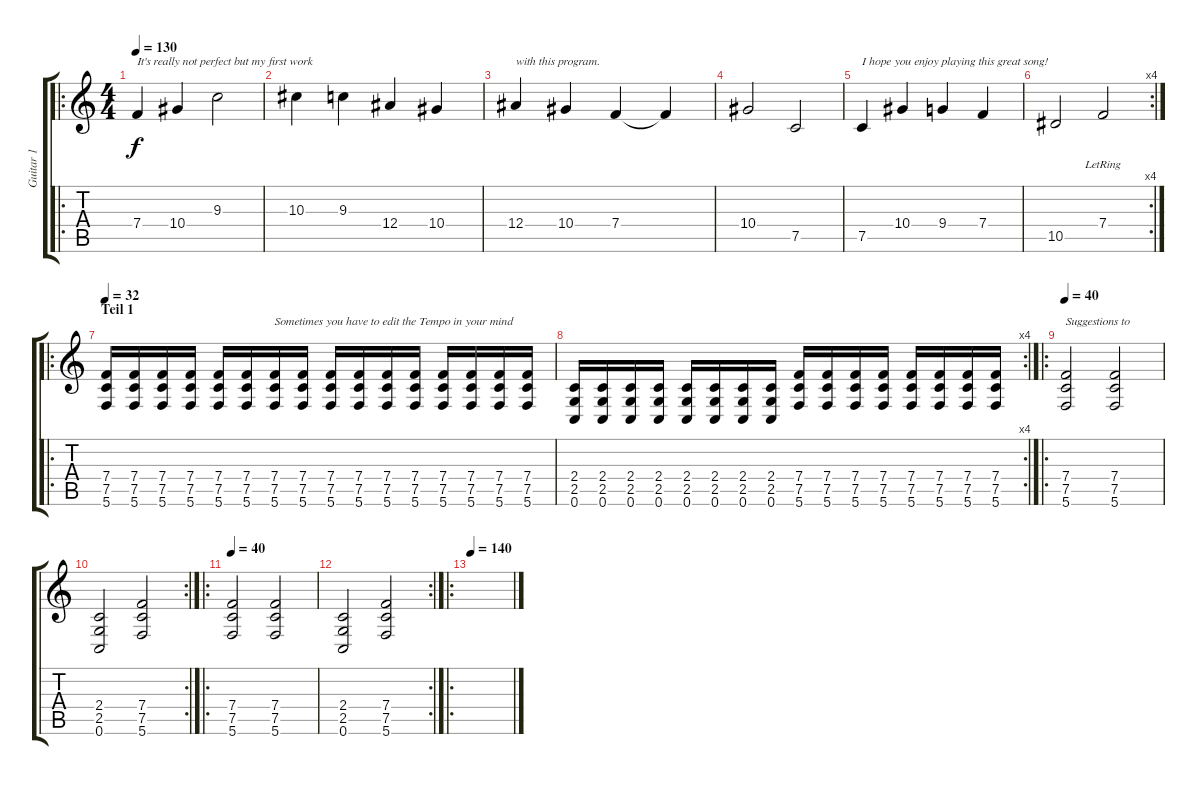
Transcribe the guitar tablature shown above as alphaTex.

\track ("Guitar 1" "Guitar 1") {instrument distortionguitar}
\staff {score tabs}
\tuning (C4 G3 Eb3 Bb2 F2 C2) {hide}
\ro
\ts (4 4)
\tempo 130
\clef g2
\ks c
7.4.4{txt "It's really not perfect but my first work " dy f instrument distortionguitar} 10.4.4 9.3.2 |
10.3.4 9.3.4 12.4.4 10.4.4 |
12.4.4{txt "with this program."} 10.4.4 7.4.4 7.4{t}.4 |
10.4.2 7.5.2 |
7.5.4{txt "I hope you enjoy playing this great song!"} 10.4.4 9.4.4 7.4.4 |
\rc 4
10.5.2 7.4{lr}.2 |
\ro
\section ("" "Teil 1")
\tempo 32
(7.4 7.5 5.6).16 (7.4 7.5 5.6).16 (7.4 7.5 5.6).16 (7.4 7.5 5.6).16 (7.4 7.5 5.6).16 (7.4 7.5 5.6).16 (7.4 7.5 5.6).16{txt "Sometimes you have to edit the Tempo in your mind"} (7.4 7.5 5.6).16 (7.4 7.5 5.6).16 (7.4 7.5 5.6).16 (7.4 7.5 5.6).16 (7.4 7.5 5.6).16 (7.4 7.5 5.6).16 (7.4 7.5 5.6).16 (7.4 7.5 5.6).16 (7.4 7.5 5.6).16 |
\rc 4
(2.4 2.5 0.6).16 (2.4 2.5 0.6).16 (2.4 2.5 0.6).16 (2.4 2.5 0.6).16 (2.4 2.5 0.6).16 (2.4 2.5 0.6).16 (2.4 2.5 0.6).16 (2.4 2.5 0.6).16 (7.4 7.5 5.6).16 (7.4 7.5 5.6).16 (7.4 7.5 5.6).16 (7.4 7.5 5.6).16 (7.4 7.5 5.6).16 (7.4 7.5 5.6).16 (7.4 7.5 5.6).16 (7.4 7.5 5.6).16 |
\ro
\tempo 40
(7.4 7.5 5.6).2{txt "Suggestions to"} (7.4 7.5 5.6).2 |
\rc 2
(2.4 2.5 0.6).2 (7.4 7.5 5.6).2 |
\ro
\tempo 40
(7.4 7.5 5.6).2 (7.4 7.5 5.6).2 |
\rc 2
(2.4 2.5 0.6).2 (7.4 7.5 5.6).2 |
\ro
\tempo 140
